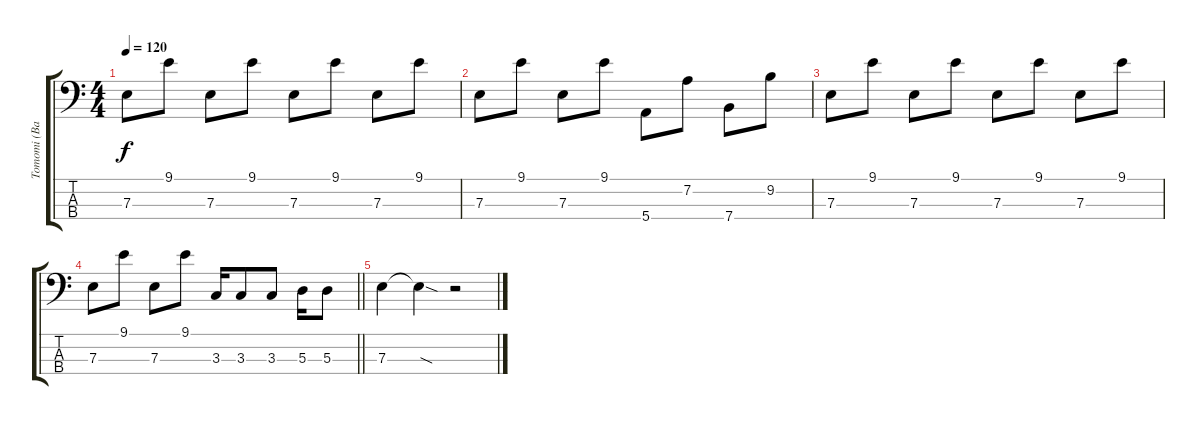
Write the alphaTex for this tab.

\track ("Tomomi (Bass)" "Tomomi (Ba") {instrument electricbassfinger}
\staff {score tabs}
\tuning (G2 D2 A1 E1) {hide}
\ts (4 4)
\tempo 120
\clef f4
\ks c
7.3.8{dy f} 9.1.8 7.3.8 9.1.8 7.3.8 9.1.8 7.3.8 9.1.8 |
7.3.8 9.1.8 7.3.8 9.1.8 5.4.8 7.2.8 7.4.8 9.2.8 |
7.3.8 9.1.8 7.3.8 9.1.8 7.3.8 9.1.8 7.3.8 9.1.8 |
\barLineRight lightlight
7.3.8 9.1.8 7.3.8 9.1.8 3.3.16 3.3.8 3.3.8 5.3.16 5.3.8 |
7.3.4 7.3{sod t}.4 r.2
